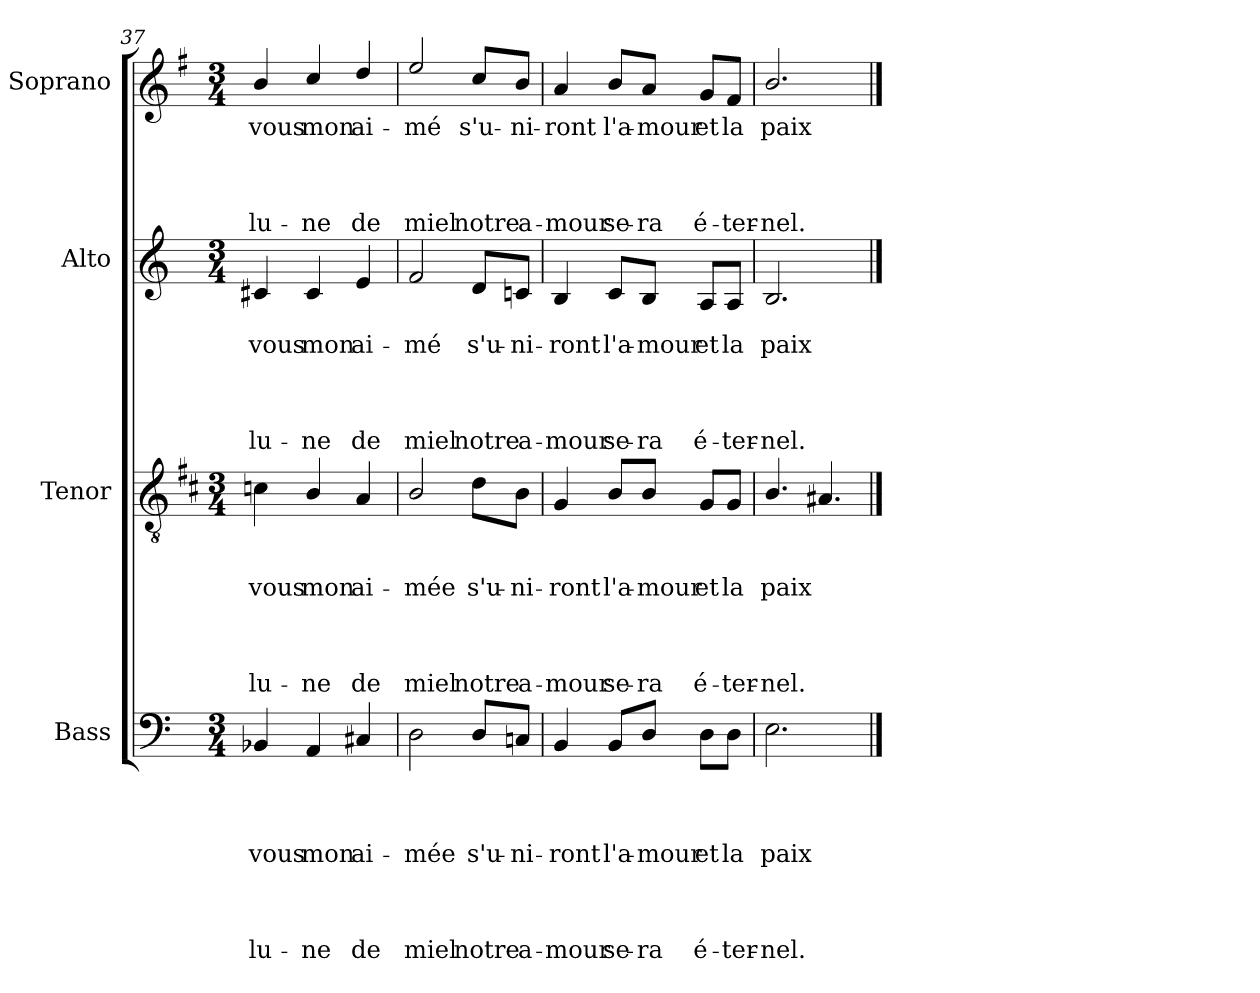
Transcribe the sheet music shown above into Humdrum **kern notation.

**kern	**text	**text	**text	**text	**text	**text	**text	**text	**kern	**text	**text	**text	**text	**text	**text	**text	**kern	**text	**text	**text	**text	**text	**text	**kern	**text	**text	**text	**text	**text
*part4	*part4	*part4	*part4	*part4	*part4	*part4	*part4	*part4	*part3	*part3	*part3	*part3	*part3	*part3	*part3	*part3	*part2	*part2	*part2	*part2	*part2	*part2	*part2	*part1	*part1	*part1	*part1	*part1	*part1
*staff4	*staff4	*staff4	*staff4	*staff4	*staff4	*staff4	*staff4	*staff4	*staff3	*staff3	*staff3	*staff3	*staff3	*staff3	*staff3	*staff3	*staff2	*staff2	*staff2	*staff2	*staff2	*staff2	*staff2	*staff1	*staff1	*staff1	*staff1	*staff1	*staff1
*I"Bass	*	*	*	*	*	*	*	*	*I"Tenor	*	*	*	*	*	*	*	*I"Alto	*	*	*	*	*	*	*I"Soprano	*	*	*	*	*
*I'B	*	*	*	*	*	*	*	*	*I'T	*	*	*	*	*	*	*	*I'A	*	*	*	*	*	*	*I'S	*	*	*	*	*
*clefF4	*	*	*	*	*	*	*	*	*clefGv2	*	*	*	*	*	*	*	*clefG2	*	*	*	*	*	*	*clefG2	*	*	*	*	*
*	*	*	*	*	*	*	*	*	*ITrd1c2	*	*	*	*	*	*	*	*	*	*	*	*	*	*	*ITrd4c7	*	*	*	*	*
*k[]	*	*	*	*	*	*	*	*	*k[]	*	*	*	*	*	*	*	*k[]	*	*	*	*	*	*	*k[]	*	*	*	*	*
*a:	*	*	*	*	*	*	*	*	*a:	*	*	*	*	*	*	*	*a:	*	*	*	*	*	*	*a:	*	*	*	*	*
*M3/4	*	*	*	*	*	*	*	*	*M3/4	*	*	*	*	*	*	*	*M3/4	*	*	*	*	*	*	*M3/4	*	*	*	*	*
=37	=37	=37	=37	=37	=37	=37	=37	=37	=37	=37	=37	=37	=37	=37	=37	=37	=37	=37	=37	=37	=37	=37	=37	=37	=37	=37	=37	=37	=37
!	!	!	!	!LO:LY:b	!	!	!	!LO:LY:b	!	!	!	!LO:LY:b	!	!	!	!LO:LY:b	!	!	!LO:LY:b	!	!	!	!LO:LY:b	!	!LO:LY:b	!	!	!	!LO:LY:b
4BB-X/	.	.	.	vous	.	.	.	lu-	4B-X\	.	.	vous	.	.	.	lu-	4c#X/	.	vous	.	.	.	lu-	4e/	vous	.	.	.	lu-
!	!	!	!	!LO:LY:b	!	!	!	!LO:LY:b	!	!	!	!LO:LY:b	!	!	!	!LO:LY:b	!	!	!LO:LY:b	!	!	!	!LO:LY:b	!	!LO:LY:b	!	!	!	!LO:LY:b
4AA/	.	.	.	mon	.	.	.	-ne	4A/	.	.	mon	.	.	.	-ne	4c#/	.	mon	.	.	.	-ne	4f/	mon	.	.	.	-ne
!	!	!	!	!LO:LY:b	!	!	!	!LO:LY:b	!	!	!	!LO:LY:b	!	!	!	!LO:LY:b	!	!	!LO:LY:b	!	!	!	!LO:LY:b	!	!LO:LY:b	!	!	!	!LO:LY:b
4C#X/	.	.	.	ai-	.	.	.	de	4G/	.	.	ai-	.	.	.	de	4e/	.	ai-	.	.	.	de	4g/	ai-	.	.	.	de
=38	=38	=38	=38	=38	=38	=38	=38	=38	=38	=38	=38	=38	=38	=38	=38	=38	=38	=38	=38	=38	=38	=38	=38	=38	=38	=38	=38	=38	=38
!	!	!	!	!LO:LY:b	!	!	!	!LO:LY:b	!	!	!	!LO:LY:b	!	!	!	!LO:LY:b	!	!	!LO:LY:b	!	!	!	!LO:LY:b	!	!LO:LY:b	!	!	!	!LO:LY:b
2D\	.	.	.	-mée	.	.	.	miel	2A/	.	.	-mée	.	.	.	miel	2f/	.	-mé	.	.	.	miel	2a/	-mé	.	.	.	miel
!	!	!	!	!LO:LY:b	!	!	!	!LO:LY:b	!	!	!	!LO:LY:b	!	!	!	!LO:LY:b	!	!	!LO:LY:b	!	!	!	!LO:LY:b	!	!LO:LY:b	!	!	!	!LO:LY:b
8D/L	.	.	.	s'u-	.	.	.	notre	8c\L	.	.	s'u-	.	.	.	notre	8d/L	.	s'u-	.	.	.	notre	8f/L	s'u-	.	.	.	notre
!	!	!	!	!LO:LY:b	!	!	!	!LO:LY:b	!	!	!	!LO:LY:b	!	!	!	!LO:LY:b	!	!	!LO:LY:b	!	!	!	!LO:LY:b	!	!LO:LY:b	!	!	!	!LO:LY:b
8Cni/J	.	.	.	-ni-	.	.	.	a-	8A\J	.	.	-ni-	.	.	.	a-	8cn/J	.	-ni-	.	.	.	a-	8e/J	-ni-	.	.	.	a-
=39	=39	=39	=39	=39	=39	=39	=39	=39	=39	=39	=39	=39	=39	=39	=39	=39	=39	=39	=39	=39	=39	=39	=39	=39	=39	=39	=39	=39	=39
!	!	!	!	!LO:LY:b	!	!	!	!LO:LY:b	!	!	!	!LO:LY:b	!	!	!	!LO:LY:b	!	!	!LO:LY:b	!	!	!	!LO:LY:b	!	!LO:LY:b	!	!	!	!LO:LY:b
4BB/	.	.	.	-ront	.	.	.	-mour	4F/	.	.	-ront	.	.	.	-mour	4B/	.	-ront	.	.	.	-mour	4d/	-ront	.	.	.	-mour
!	!	!	!	!LO:LY:b	!	!	!	!LO:LY:b	!	!	!	!LO:LY:b	!	!	!	!LO:LY:b	!	!	!LO:LY:b	!	!	!	!LO:LY:b	!	!LO:LY:b	!	!	!	!LO:LY:b
8BB/L	.	.	.	l'a-	.	.	.	se-	8A/L	.	.	l'a-	.	.	.	se-	8c/L	.	l'a-	.	.	.	se-	8e/L	l'a-	.	.	.	se-
!	!	!	!	!LO:LY:b	!	!	!	!LO:LY:b	!	!	!	!LO:LY:b	!	!	!	!LO:LY:b	!	!	!LO:LY:b	!	!	!	!LO:LY:b	!	!LO:LY:b	!	!	!	!LO:LY:b
8D/J	.	.	.	-mour	.	.	.	-ra	8A/J	.	.	-mour	.	.	.	-ra	8B/J	.	-mour	.	.	.	-ra	8d/J	-mour	.	.	.	-ra
!	!	!	!	!LO:LY:b	!	!	!	!LO:LY:b	!	!	!	!LO:LY:b	!	!	!	!LO:LY:b	!	!	!LO:LY:b	!	!	!	!LO:LY:b	!	!LO:LY:b	!	!	!	!LO:LY:b
8D\L	.	.	.	et	.	.	.	é-	8F/L	.	.	et	.	.	.	é-	8A/L	.	et	.	.	.	é-	8c/L	et	.	.	.	é-
!	!	!	!	!LO:LY:b	!	!	!	!LO:LY:b	!	!	!	!LO:LY:b	!	!	!	!LO:LY:b	!	!	!LO:LY:b	!	!	!	!LO:LY:b	!	!LO:LY:b	!	!	!	!LO:LY:b
8D\J	.	.	.	la	.	.	.	-ter-	8F/J	.	.	la	.	.	.	-ter-	8A/J	.	la	.	.	.	-ter-	8B/J	la	.	.	.	-ter-
=40	=40	=40	=40	=40	=40	=40	=40	=40	=40	=40	=40	=40	=40	=40	=40	=40	=40	=40	=40	=40	=40	=40	=40	=40	=40	=40	=40	=40	=40
!	!	!	!	!LO:LY:b	!	!	!	!LO:LY:b	!	!	!	!LO:LY:b	!	!	!	!LO:LY:b	!	!	!LO:LY:b	!	!	!	!LO:LY:b	!	!LO:LY:b	!	!	!	!LO:LY:b
2.E\	.	.	.	paix	.	.	.	-nel.	4.A/	.	.	paix	.	.	.	-nel.	2.B/	.	paix	.	.	.	-nel.	2.e/	paix	.	.	.	-nel.
.	.	.	.	.	.	.	.	.	4.G#X/	.	.	.	.	.	.	.	.	.	.	.	.	.	.	.	.	.	.	.	.
==	==	==	==	==	==	==	==	==	==	==	==	==	==	==	==	==	==	==	==	==	==	==	==	==	==	==	==	==	==
*-	*-	*-	*-	*-	*-	*-	*-	*-	*-	*-	*-	*-	*-	*-	*-	*-	*-	*-	*-	*-	*-	*-	*-	*-	*-	*-	*-	*-	*-
